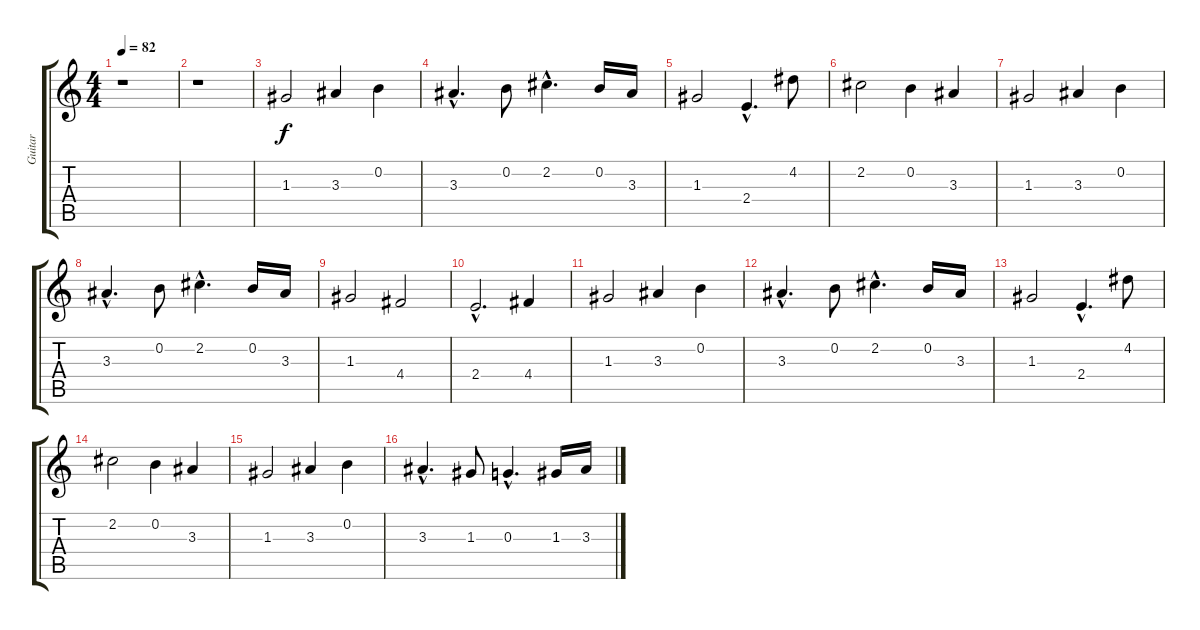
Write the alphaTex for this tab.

\track ("Guitar" "Guitar") {instrument distortionguitar}
\staff {score tabs}
\tuning (E4 B3 G3 D3 A2 E2) {hide}
\ts (4 4)
\tempo 82
\clef g2
\ks c
r.1{dy f} |
r.1 |
1.3.2 3.3.4 0.2.4 |
3.3{hac}.4{d} 0.2.8 2.2{hac}.4{d} 0.2.16 3.3.16 |
1.3.2 2.4{hac}.4{d} 4.2.8 |
2.2.2 0.2.4 3.3.4 |
1.3.2 3.3.4 0.2.4 |
3.3{hac}.4{d} 0.2.8 2.2{hac}.4{d} 0.2.16 3.3.16 |
1.3.2 4.4.2 |
2.4{hac}.2{d} 4.4.4 |
1.3.2 3.3.4 0.2.4 |
3.3{hac}.4{d} 0.2.8 2.2{hac}.4{d} 0.2.16 3.3.16 |
1.3.2 2.4{hac}.4{d} 4.2.8 |
2.2.2 0.2.4 3.3.4 |
1.3.2 3.3.4 0.2.4 |
3.3{hac}.4{d} 1.3.8 0.3{hac}.4{d} 1.3.16 3.3.16
